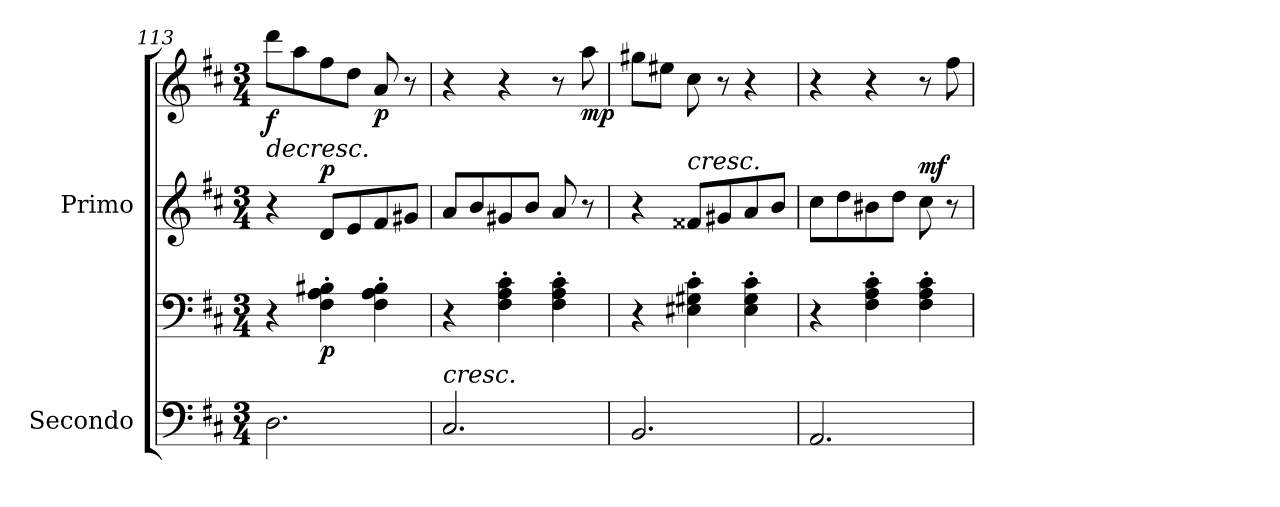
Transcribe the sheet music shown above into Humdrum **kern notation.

**kern	**kern	**dynam	**kern	**kern	**dynam
*part2	*part2	*part2	*part1	*part1	*part1
*staff4	*staff3	*staff3/4	*staff2	*staff1	*staff1/2
*I"Secondo	*	*	*I"Primo	*	*
*I'Sec.	*	*	*I'Pri.	*	*
*clefF4	*clefF4	*	*clefG2	*clefG2	*
*k[f#c#]	*k[f#c#]	*	*k[f#c#]	*k[f#c#]	*
*M3/4	*M3/4	*	*M3/4	*M3/4	*
=113	=113	=113	=113	=113	=113
!	!	!	!	!	!LO:HP:b
!	!	!	!	!	!LO:DY:n=1:b
2.D\	4r	.	4r	8ddd\L	> f
.	.	.	.	8aa\	.
!	!	!LO:DY:b	!	!	!LO:DY:n=2:a=2
.	4F#\' 4A\' 4B#X\'	p	8d/L	8ff#\	p
.	.	.	8e/	8dd\J	.
!	!	!	!	!	!LO:DY:n=3:b
.	4F#\' 4A\' 4B#\'	.	8f#/	8a/	] p
.	.	.	8g#X/J	8r	.
!!LO:LB:g=z
=114	=114	=114	=114	=114	=114
!LO:TX:a:i:t=cresc.	!	!	!	!	!
2.C#/	4r	.	8a/L	4r	.
.	.	.	8b/	.	.
.	4F#\' 4A\' 4c#\'	.	8g#X/	4r	.
.	.	.	8b/J	.	.
.	4F#\' 4A\' 4c#\'	.	8a/	8r	.
!	!	!	!	!	!LO:DY:b
.	.	.	8r	8aa\	mp
=115	=115	=115	=115	=115	=115
2.BB/	4r	.	4r	8gg#X\L	.
.	.	.	.	8ee#X\J	.
!	!	!	!LO:TX:a:i:t=cresc.	!	!
.	4E#X\' 4G#X\' 4c#\'	.	8f##X/L	8cc#\	.
.	.	.	8g#X/	8r	.
.	4E#\' 4G#\' 4c#\'	.	8a/	4r	.
.	.	.	8b/J	.	.
=116	=116	=116	=116	=116	=116
2.AA/	4r	.	8cc#\L	4r	.
.	.	.	8dd\	.	.
.	4F#\' 4A\' 4c#\'	.	8b#X\	4r	.
.	.	.	8dd\J	.	.
!	!	!	!	!	!LO:DY:a=2
.	4F#\' 4A\' 4c#\'	.	8cc#\	8r	mf
.	.	.	8r	8ff#\	.
=	=	=	=	=	=
*-	*-	*-	*-	*-	*-
